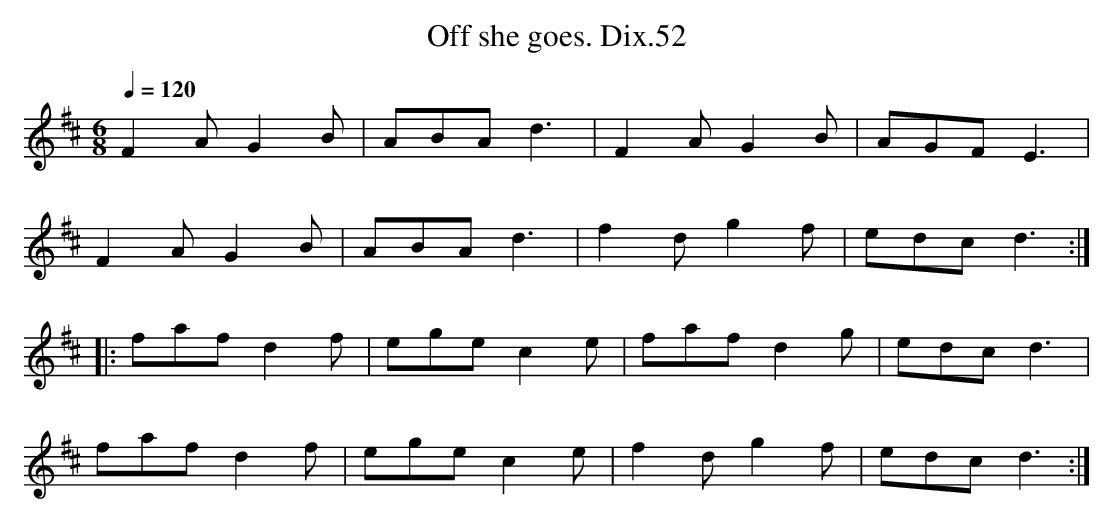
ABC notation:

X:1
T:Off she goes. Dix.52
M:6/8
L:1/8
Q:1/4=120
K:D
F2AG2B|ABAd3|F2AG2B|AGFE3|
F2AG2B|ABAd3|f2dg2f|edcd3:|
|:faf d2f|egec2e|fafd2g|edcd3|
fafd2f|egec2e|f2dg2f|edcd3:|
